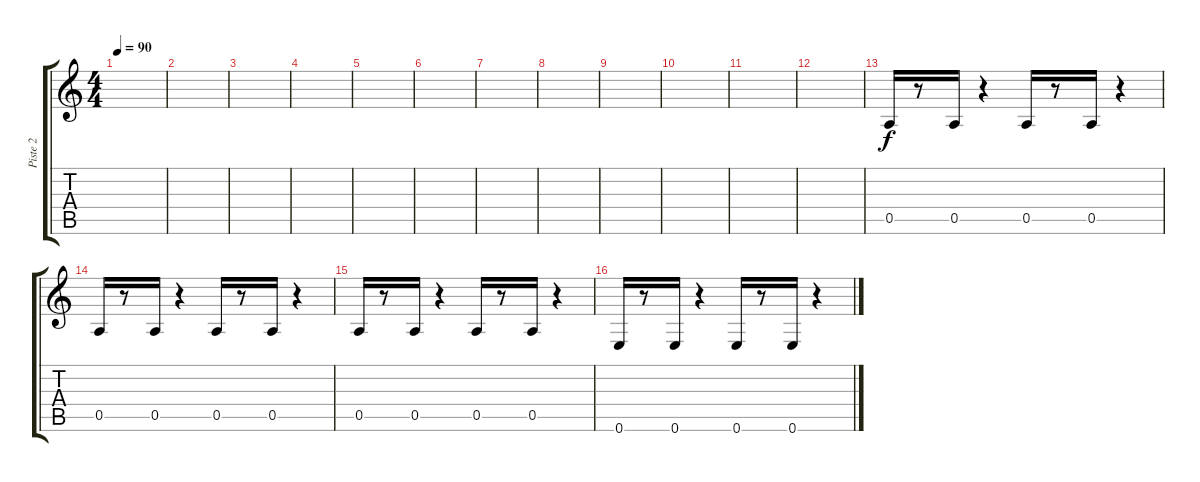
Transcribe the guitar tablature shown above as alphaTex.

\track ("Piste 2" "Piste 2") {instrument electricbassfinger}
\staff {score tabs}
\tuning (E4 B3 G3 D3 A2 E2) {hide}
\ts (4 4)
\tempo 90
\clef g2
\ks c
|
|
|
|
|
|
|
|
|
|
|
|
0.5.16 r.8 0.5.16 r.4 0.5.16 r.8 0.5.16 r.4 |
0.5.16 r.8 0.5.16 r.4 0.5.16 r.8 0.5.16 r.4 |
0.5.16 r.8 0.5.16 r.4 0.5.16 r.8 0.5.16 r.4 |
0.6.16 r.8 0.6.16 r.4 0.6.16 r.8 0.6.16 r.4
